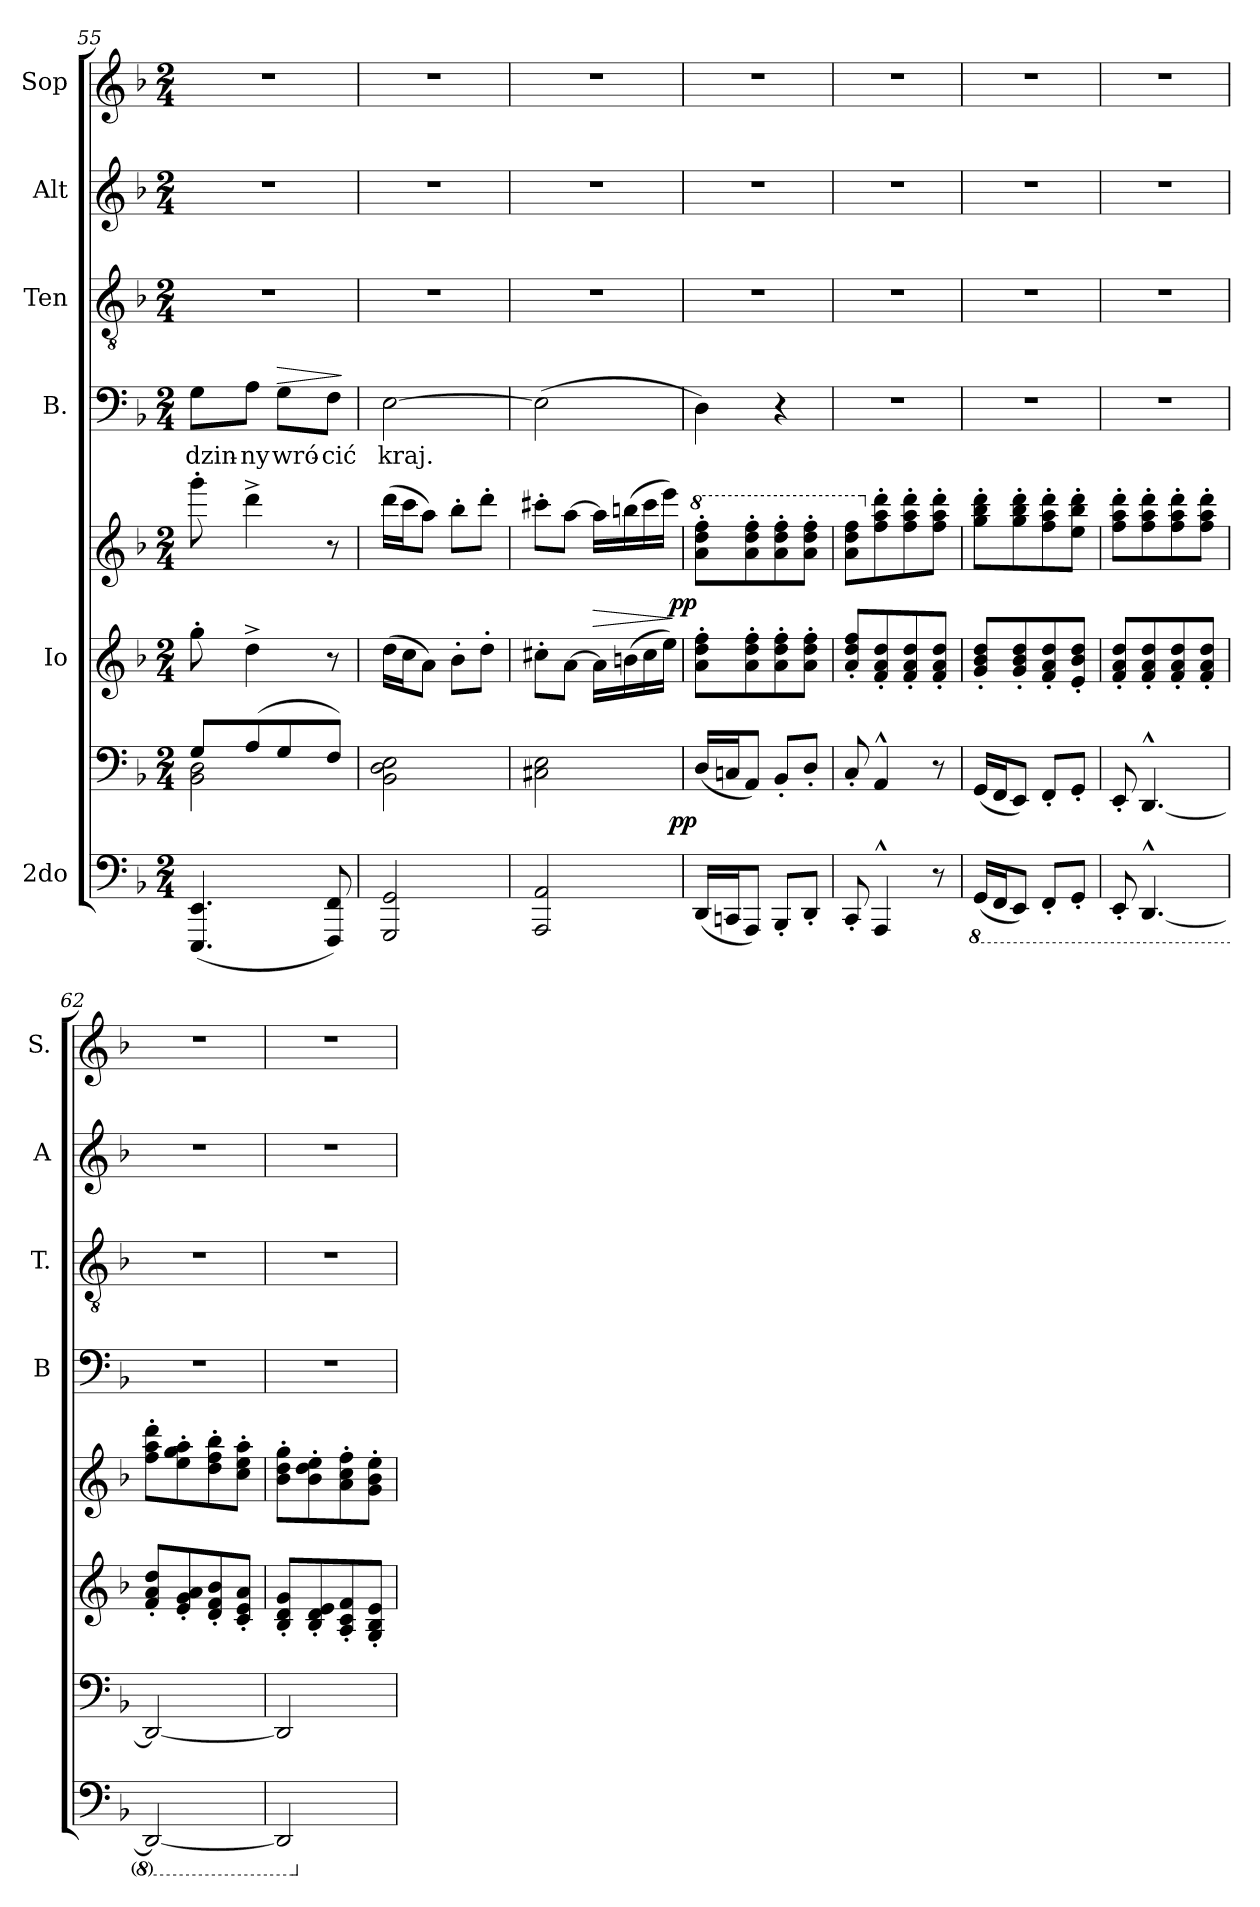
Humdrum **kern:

**kern	**kern	**dynam	**kern	**kern	**dynam	**kern	**text	**dynam	**kern	**kern	**kern
*part6	*part6	*part6	*part5	*part5	*part5	*part4	*part4	*part4	*part3	*part2	*part1
*staff8	*staff7	*staff7/8	*staff6	*staff5	*staff5/6	*staff4	*staff4	*staff4	*staff3	*staff2	*staff1
*I"2do	*	*	*I"Io	*	*	*I"B.	*	*	*I"Ten	*I"Alt	*I"Sop
*	*	*	*	*	*	*I'B	*	*	*I'T.	*I'A	*I'S.
*clefF4	*clefF4	*	*clefG2	*clefG2	*	*clefF4	*	*	*clefGv2	*clefG2	*clefG2
*k[b-]	*k[b-]	*	*k[b-]	*k[b-]	*	*k[b-]	*	*	*k[b-]	*k[b-]	*k[b-]
*d:	*d:	*	*d:	*d:	*	*d:	*	*	*d:	*d:	*d:
*M2/4	*M2/4	*	*M2/4	*M2/4	*	*M2/4	*	*	*M2/4	*M2/4	*M2/4
=55	=55	=55	=55	=55	=55	=55	=55	=55	=55	=55	=55
*	*^	*	*	*	*	*	*	*	*	*	*
(4.EEE/ 4.EE/	8G/L	2BB-\ 2D\	.	8gg'\	8ggg'\	.	8G\L	-dzin-	.	2r	2r	2r
.	(<8A/	.	.	4dd^\	4ddd^\	.	8A\J	-ny	.	.	.	.
!	!	!	!	!	!	!	!	!	!LO:HP:a	!	!	!
.	8G/	.	.	.	.	.	8G\L	wró-	>	.	.	.
8FFF/ 8FF/)	8F/J)	.	.	8r	8r	.	8F\J	-cić	.	.	.	.
*	*v	*v	*	*	*	*	*	*	*	*	*	*
.	.	.	.	.	.	.	.	]	.	.	.
=56	=56	=56	=56	=56	=56	=56	=56	=56	=56	=56	=56
2GGG/ 2GG/	2BB-\ 2D\ 2E\	.	(16dd\LL	(16ddd\LL	.	[2E\	kraj.	.	2r	2r	2r
.	.	.	16cc\J	16ccc\J	.	.	.	.	.	.	.
.	.	.	8a\J)	8aa\J)	.	.	.	.	.	.	.
.	.	.	8b-'\L	8bb-'\L	.	.	.	.	.	.	.
.	.	.	8dd'\J	8ddd'\J	.	.	.	.	.	.	.
=57	=57	=57	=57	=57	=57	=57	=57	=57	=57	=57	=57
2AAA/ 2AA/	2C#X\ 2E\	.	8cc#X'\L	8ccc#X'\L	.	(2E\]	.	.	2r	2r	2r
.	.	.	[8a\J	[8aa\J	.	.	.	.	.	.	.
.	.	.	16a\LL]	16aa\LL]	>	.	.	.	.	.	.
.	.	.	(16bn\	(16bbn\	.	.	.	.	.	.	.
.	.	.	16cc#\	16ccc#\	.	.	.	.	.	.	.
.	.	.	16ee\JJ)	16eee\JJ)	.	.	.	.	.	.	.
.	.	.	.	.	]	.	.	.	.	.	.
=58	=58	=58	=58	=58	=58	=58	=58	=58	=58	=58	=58
*	*	*	*	*8va	*	*	*	*	*	*	*
!	!	!LO:DY:rj	!	!	!LO:DY:rj	!	!	!	!	!	!
(16DD/LL	(16D/LL	pp	8a'\ 8dd'\ 8ff'\L	8aa'\ 8ddd'\ 8fff'\L	pp	4D\)	.	.	2r	2r	2r
16CCn/J	16Cn/J	.	.	.	.	.	.	.	.	.	.
8AAA/J)	8AA/J)	.	8a'\ 8dd'\ 8ff'\	8aa'\ 8ddd'\ 8fff'\	.	.	.	.	.	.	.
8BBB-'/L	8BB-'/L	.	8a'\ 8dd'\ 8ff'\	8aa'\ 8ddd'\ 8fff'\	.	4r	.	.	.	.	.
8DD'/J	8D'/J	.	8a'\ 8dd'\ 8ff'\J	8aa'\ 8ddd'\ 8fff'\J	.	.	.	.	.	.	.
=59	=59	=59	=59	=59	=59	=59	=59	=59	=59	=59	=59
8CC'/	8C'/	.	8a'/ 8dd'/ 8ff'/L	8aa\ 8ddd\ 8fff\L	.	2r	.	.	2r	2r	2r
*	*	*	*	*X8va	*	*	*	*	*	*	*
4AAA^^/	4AA^^/	.	8f'/ 8a'/ 8dd'/	8ff'\ 8aa'\ 8ddd'\	.	.	.	.	.	.	.
.	.	.	8f'/ 8a'/ 8dd'/	8ff'\ 8aa'\ 8ddd'\	.	.	.	.	.	.	.
8r	8r	.	8f'/ 8a'/ 8dd'/J	8ff'\ 8aa'\ 8ddd'\J	.	.	.	.	.	.	.
=60	=60	=60	=60	=60	=60	=60	=60	=60	=60	=60	=60
*8ba	*	*	*	*	*	*	*	*	*	*	*
(16GGG/LL	(16GG/LL	.	8g'/ 8b-'/ 8dd'/L	8gg'\ 8bb-'\ 8ddd'\L	.	2r	.	.	2r	2r	2r
16FFF/J	16FF/J	.	.	.	.	.	.	.	.	.	.
8EEE/J)	8EE/J)	.	8g'/ 8b-'/ 8dd'/	8gg'\ 8bb-'\ 8ddd'\	.	.	.	.	.	.	.
8FFF'/L	8FF'/L	.	8f'/ 8a'/ 8dd'/	8ff'\ 8aa'\ 8ddd'\	.	.	.	.	.	.	.
8GGG'/J	8GG'/J	.	8e'/ 8b-'/ 8dd'/J	8ee'\ 8bb-'\ 8ddd'\J	.	.	.	.	.	.	.
=61	=61	=61	=61	=61	=61	=61	=61	=61	=61	=61	=61
8EEE'/	8EE'/	.	8f'/ 8a'/ 8dd'/L	8ff'\ 8aa'\ 8ddd'\L	.	2r	.	.	2r	2r	2r
[4.DDD^^/	[4.DD^^/	.	8f'/ 8a'/ 8dd'/	8ff'\ 8aa'\ 8ddd'\	.	.	.	.	.	.	.
.	.	.	8f'/ 8a'/ 8dd'/	8ff'\ 8aa'\ 8ddd'\	.	.	.	.	.	.	.
.	.	.	8f'/ 8a'/ 8dd'/J	8ff'\ 8aa'\ 8ddd'\J	.	.	.	.	.	.	.
=62	=62	=62	=62	=62	=62	=62	=62	=62	=62	=62	=62
2DDD/_	2DD/_	.	8f'/ 8a'/ 8dd'/L	8ff'\ 8aa'\ 8ddd'\L	.	2r	.	.	2r	2r	2r
.	.	.	8e'/ 8g'/ 8a'/	8ee'\ 8gg'\ 8aa'\	.	.	.	.	.	.	.
.	.	.	8d'/ 8f'/ 8b-'/	8dd'\ 8ff'\ 8bb-'\	.	.	.	.	.	.	.
.	.	.	8c'/ 8e'/ 8a'/J	8cc'\ 8ee'\ 8aa'\J	.	.	.	.	.	.	.
=63	=63	=63	=63	=63	=63	=63	=63	=63	=63	=63	=63
2DDD/]	2DD/]	.	8B-'/ 8d'/ 8g'/L	8b-'\ 8dd'\ 8gg'\L	.	2r	.	.	2r	2r	2r
.	.	.	8B-'/ 8d'/ 8e'/	8b-'\ 8dd'\ 8ee'\	.	.	.	.	.	.	.
.	.	.	8A'/ 8c'/ 8f'/	8a'\ 8cc'\ 8ff'\	.	.	.	.	.	.	.
.	.	.	8G'/ 8B-'/ 8e'/J	8g'\ 8b-'\ 8ee'\J	.	.	.	.	.	.	.
*X8ba	*	*	*	*	*	*	*	*	*	*	*
=	=	=	=	=	=	=	=	=	=	=	=
*-	*-	*-	*-	*-	*-	*-	*-	*-	*-	*-	*-
